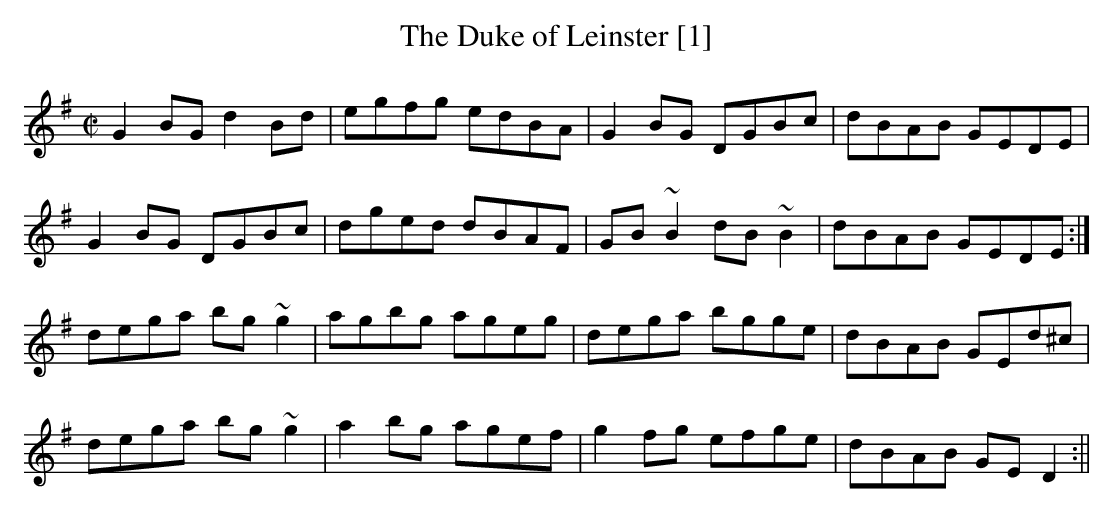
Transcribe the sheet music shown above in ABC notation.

X:1
T:Duke of Leinster [1], The
M:C|
L:1/8
K:G
G2 BG d2 Bd|egfg edBA|G2 BG DGBc|dBAB GEDE|
G2 BG DGBc|dged dBAF|GB~B2 dB~B2|dBAB GEDE:|
dega bg~g2|agbg ageg|dega bgge|dBAB GEd^c|
dega bg~g2|a2 bg agef|g2 fg efge|dBAB GE D2:||
